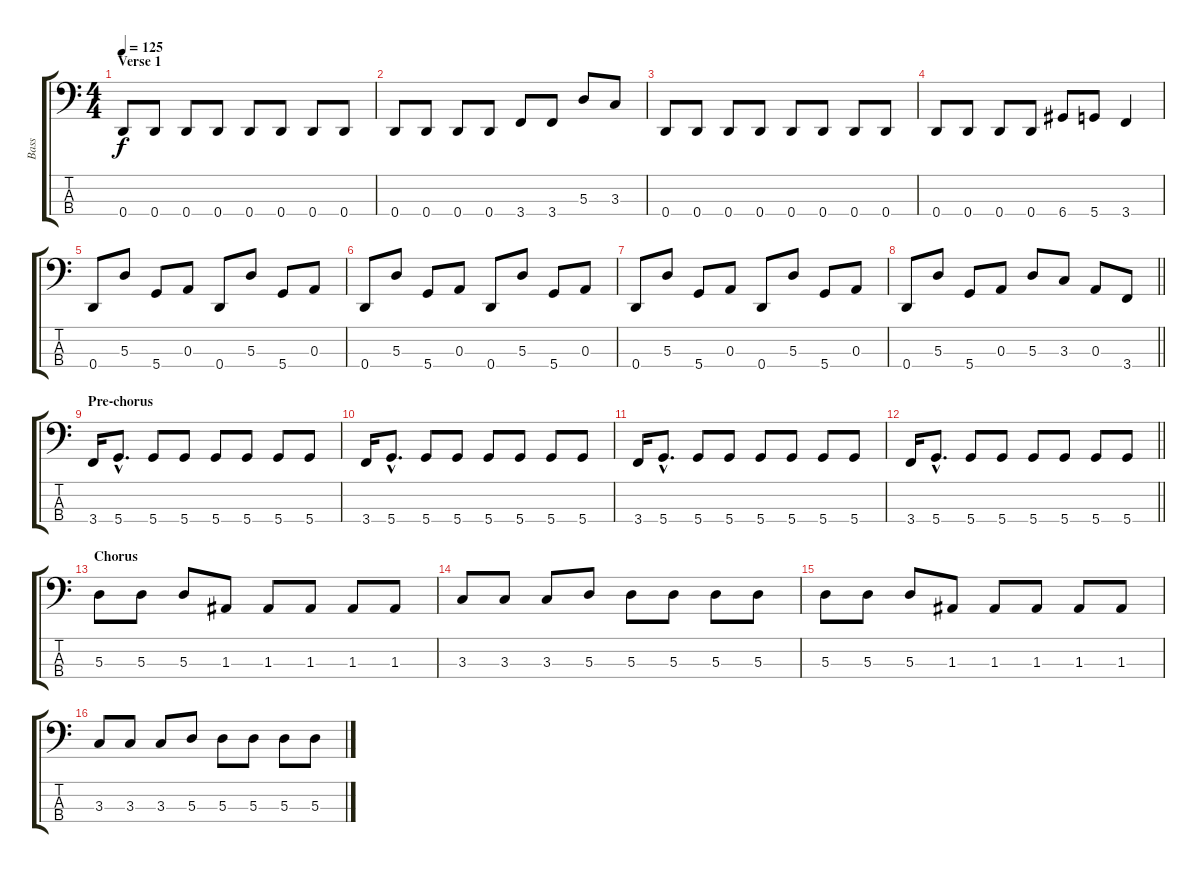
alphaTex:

\track ("Bass" "Bass") {instrument electricbassfinger}
\staff {score tabs}
\tuning (G2 D2 A1 D1) {hide}
\ts (4 4)
\section ("" "Verse 1")
\tempo 125
\clef f4
\ks c
0.4.8{dy f} 0.4.8 0.4.8 0.4.8 0.4.8 0.4.8 0.4.8 0.4.8 |
0.4.8 0.4.8 0.4.8 0.4.8 3.4.8 3.4.8 5.3.8 3.3.8 |
0.4.8 0.4.8 0.4.8 0.4.8 0.4.8 0.4.8 0.4.8 0.4.8 |
0.4.8 0.4.8 0.4.8 0.4.8 6.4.8 5.4.8 3.4.4 |
0.4.8 5.3.8 5.4.8 0.3.8 0.4.8 5.3.8 5.4.8 0.3.8 |
0.4.8 5.3.8 5.4.8 0.3.8 0.4.8 5.3.8 5.4.8 0.3.8 |
0.4.8 5.3.8 5.4.8 0.3.8 0.4.8 5.3.8 5.4.8 0.3.8 |
\barLineRight lightlight
0.4.8 5.3.8 5.4.8 0.3.8 5.3.8 3.3.8 0.3.8 3.4.8 |
\section ("" "Pre-chorus")
3.4.16 5.4{hac}.8{d} 5.4.8 5.4.8 5.4.8 5.4.8 5.4.8 5.4.8 |
3.4.16 5.4{hac}.8{d} 5.4.8 5.4.8 5.4.8 5.4.8 5.4.8 5.4.8 |
3.4.16 5.4{hac}.8{d} 5.4.8 5.4.8 5.4.8 5.4.8 5.4.8 5.4.8 |
\barLineRight lightlight
3.4.16 5.4{hac}.8{d} 5.4.8 5.4.8 5.4.8 5.4.8 5.4.8 5.4.8 |
\section ("" "Chorus")
5.3.8 5.3.8 5.3.8 1.3.8 1.3.8 1.3.8 1.3.8 1.3.8 |
3.3.8 3.3.8 3.3.8 5.3.8 5.3.8 5.3.8 5.3.8 5.3.8 |
5.3.8 5.3.8 5.3.8 1.3.8 1.3.8 1.3.8 1.3.8 1.3.8 |
3.3.8 3.3.8 3.3.8 5.3.8 5.3.8 5.3.8 5.3.8 5.3.8
